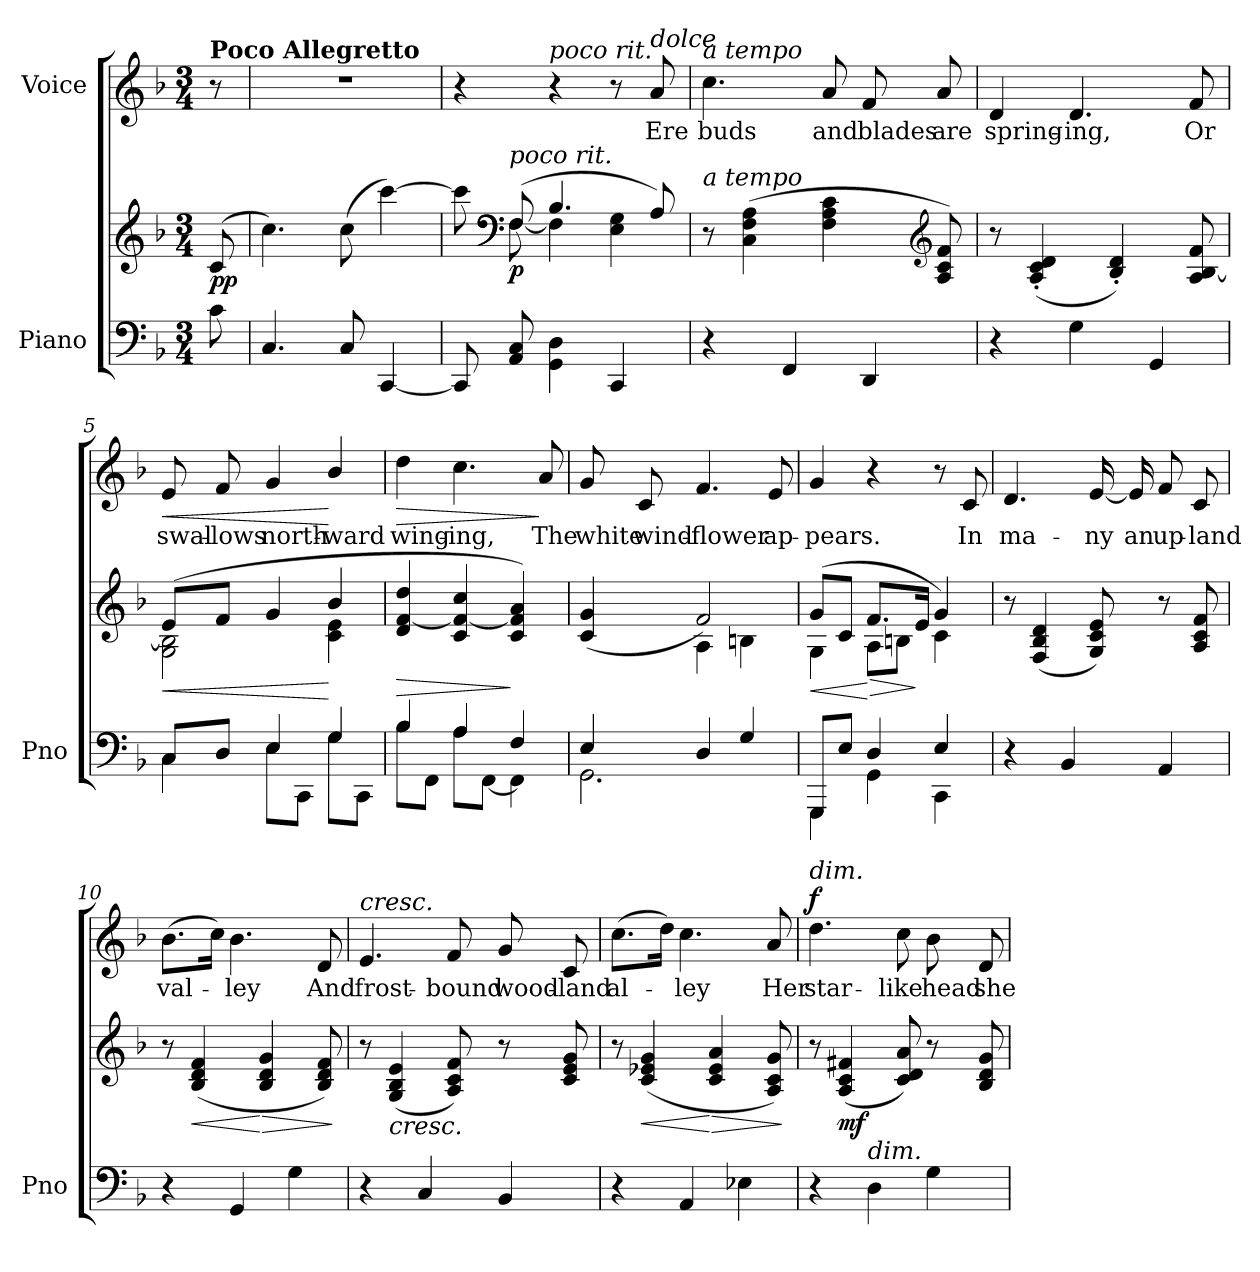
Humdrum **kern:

**kern	**kern	**dynam	**kern	**text	**dynam
*part2	*part2	*part2	*part1	*part1	*part1
*staff3	*staff2	*staff2/3	*staff1	*staff1	*staff1
*I"Piano	*	*	*I"Voice	*	*
*I'Pno	*	*	*	*	*
*clefF4	*clefG2	*	*clefG2	*	*
*k[b-]	*k[b-]	*	*k[b-]	*	*
*M3/4	*M3/4	*	*M3/4	*	*
=	=	=	=	=	=
!	!	!	!LO:TX:a:B:t=Poco Allegretto	!	!
!	!	!LO:DY:b	!	!	!
8c\	(>8c/	pp	8r	.	.
=1	=1	=1	=1	=1	=1
4.C/	4.cc\)	.	2.r	.	.
8C/	(8cc\	.	.	.	.
[4CC/	[4ccc\)	.	.	.	.
=2	=2	=2	=2	=2	=2
*	*^	*	*	*	*
8CC/]	8ccc\]	8ryy	.	4r	.	.
*	*clefF4	*	*	*	*	*
!	!LO:TX:i:t=poco rit.	!	!	!	!	!
!	!	!	!LO:DY:b	!	!	!
8AA/ 8C/	(8F/	[8F\	p	.	.	.
!	!	!	!	!LO:TX:i:t=poco rit.	!	!
4GG\ 4D\	4.B-/	4F\]	.	4r	.	.
4CC/	.	4E\ 4G\	.	8r	.	.
!	!	!	!	!LO:TX:i:t=dolce	!	!
.	8A/)	.	.	8a/	Ere	.
*	*v	*v	*	*	*	*
=3	=3	=3	=3	=3	=3
!	!	!	!LO:TX:i:t=a tempo	!	!
!	!LO:TX:i:t=a tempo	!	!	!	!
4r	8r	.	4.cc\	buds	.
.	(4C\ 4F\ 4A\	.	.	.	.
4FF/	.	.	.	.	.
.	4F\ 4A\ 4c\	.	8a/	and	.
4DD/	.	.	8f/	blades	.
*	*clefG2	*	*	*	*
.	8A/ 8c/ 8f/)	.	8a/	are	.
=4	=4	=4	=4	=4	=4
4r	8r	.	4d/	spring-	.
.	(>4A/'> 4c/'> 4d/'>	.	.	.	.
4G\	.	.	4.d/	-ing,	.
.	4B-/'> 4d/'>)	.	.	.	.
4GG/	.	.	.	.	.
.	8A/ [8B-/ 8f/	.	8f/	Or	.
=5	=5	=5	=5	=5	=5
*^	*	*	*	*	*
!	!	!	!LO:HP:b	!	!	!LO:HP:b
*	*	*^	*	*	*	*
8C/L	4C\	(8e/L	2G\ 2B-\]	<	8e/	swal-	<
8D/J	.	8f/J	.	.	8f/	-lows	.
4E/	8E\L	4g/	.	.	4g/	north-	.
.	8CC\J	.	.	.	.	.	.
4G/	8G\L	4b-/	4c\ 4e\	[	4b-/	-ward	[
.	8CC\J	.	.	.	.	.	.
*	*	*v	*v	*	*	*	*
=6	=6	=6	=6	=6	=6	=6
!	!	!	!LO:HP:b	!	!	!LO:HP:b
4B-/	8B-\L	4d/ [4f/ 4dd/	>	4dd\	wing-	>
.	8FF\J	.	.	.	.	.
4A/	8A\L	4c/ 4f/_ 4cc/	.	4.cc\	-ing,	.
.	[8FF\J	.	.	.	.	.
4F/	4FF\]	4c/ 4f/] 4a/)	]	.	.	.
.	.	.	.	8a/	The	]
=7	=7	=7	=7	=7	=7	=7
*	*	*^	*	*	*	*
4E/	2.GG\	(>4c/ 4g/	4ryy	.	8g/	white	.
.	.	.	.	.	8c/	wind-	.
4D/	.	2f/)	4A\	.	4.f/	-flower	.
4G/	.	.	4Bn\	.	.	.	.
.	.	.	.	.	8e/	ap-	.
=8	=8	=8	=8	=8	=8	=8	=8
!	!	!	!	!LO:HP:b	!	!	!
8GGG/L	4GGG\	(8g/L	4G\	<	4g/	-pears.	.
8E/J	.	8c/J	.	.	.	.	.
!	!	!	!	!LO:HP:n=1:b	!	!	!
4D/	4GG\	8.f/L	8A\L	[ >	4r	.	.
.	.	.	8Bn\J	.	.	.	.
.	.	16e/Jk	.	]	.	.	.
4E/	4CC\	4g/)	4c\	.	8r	.	.
.	.	.	.	.	8c/	In	.
*v	*v	*	*	*	*	*	*
*	*v	*v	*	*	*	*
=9	=9	=9	=9	=9	=9
4r	8r	.	4.d/	ma-	.
.	(>4F/ 4B-/ 4d/	.	.	.	.
4BB-/	.	.	.	.	.
.	8G/ 8c/ 8e/)	.	[16e/	-ny	.
.	.	.	16e/]	an	.
4AA/	8r	.	8f/	up-	.
.	8A/ 8c/ 8f/	.	8c/	-land	.
=10	=10	=10	=10	=10	=10
4r	8r	.	(8.b-\L	val-	.
!	!	!LO:HP:b	!	!	!
.	(>4B-/ 4d/ 4f/	<	.	.	.
.	.	.	16cc\Jk)	.	.
4GG/	.	.	4.b-\	-ley	.
!	!	!LO:HP:n=1:b	!	!	!
.	4B-/ 4d/ 4g/	[ >	.	.	.
4G\	.	.	.	.	.
.	8B-/ 8d/ 8f/)	.	8d/	And	.
.	.	]	.	.	.
=11	=11	=11	=11	=11	=11
!	!	!	!LO:TX:a:i:t=cresc.	!	!
4r	8r	.	4.e/	frost-	.
!	!LO:TX:b:i:t=cresc.	!	!	!	!
.	(>4G/ 4B-/ 4e/	.	.	.	.
4C/	.	.	.	.	.
.	8A/ 8c/ 8f/)	.	8f/	-bound	.
4BB-/	8r	.	8g/	wood-	.
.	8c/ 8e/ 8g/	.	8c/	-land	.
=12	=12	=12	=12	=12	=12
4r	8r	.	(8.cc\L	al-	.
!	!	!LO:HP:b	!	!	!
.	(>4c/ 4e-X/ 4g/	<	.	.	.
.	.	.	16dd\Jk)	.	.
4AA/	.	.	4.cc\	-ley	.
!	!	!LO:HP:n=1:b	!	!	!
.	4c/ 4e-/ 4a/	[ >	.	.	.
4E-X\	.	.	.	.	.
.	8A/ 8c/ 8g/)	.	8a/	Her	.
.	.	]	.	.	.
=13	=13	=13	=13	=13	=13
!	!	!	!LO:TX:a:i:t=dim.	!	!
!	!	!	!	!	!LO:DY:a
4r	8r	.	4.dd\	star-	f
!	!	!LO:DY:b	!	!	!
.	(>4A/ 4c/ 4f#X/	mf	.	.	.
!LO:TX:a:i:t=dim.	!	!	!	!	!
4D\	.	.	.	.	.
.	8c/ 8d/ 8a/)	.	8cc\	-like	.
4G\	8r	.	8b-\	head	.
.	8B-/ 8d/ 8g/	.	8d/	she	.
=	=	=	=	=	=
*-	*-	*-	*-	*-	*-
